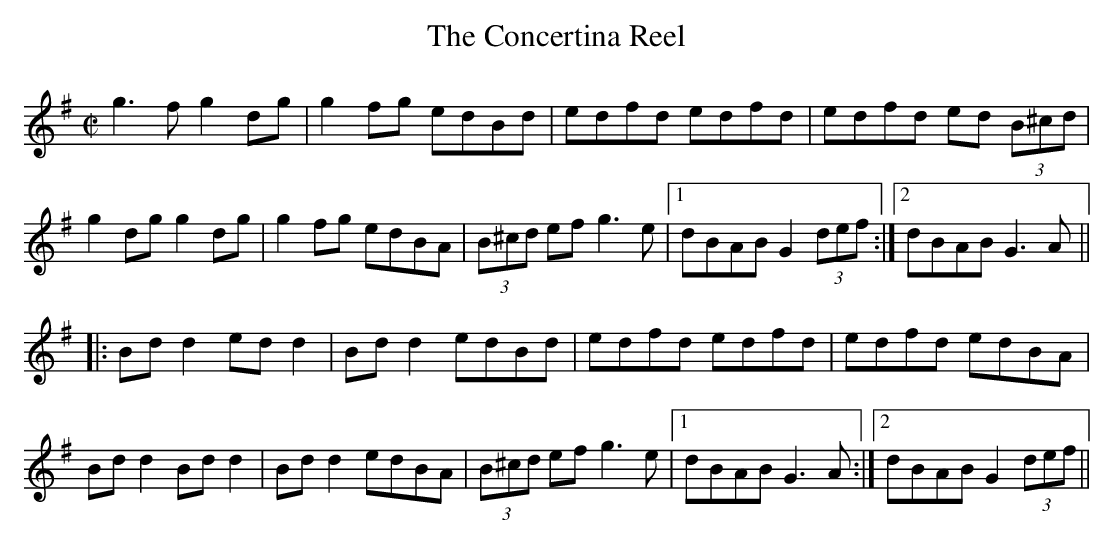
X:1
T:Concertina Reel, The
M:C|
K:G
g3f g2dg|g2fg edBd|edfd edfd|edfd ed (3B^cd|
g2dg g2dg|g2fg edBA|(3B^cd ef g3e|1 dBAB G2 (3def:|2 dBAB G3A||
|:Bdd2 edd2|Bdd2 edBd|edfd edfd|edfd edBA|
Bdd2 Bdd2|Bdd2 edBA|(3B^cd ef g3e|1 dBAB G3A:|2 dBAB G2 (3def||
